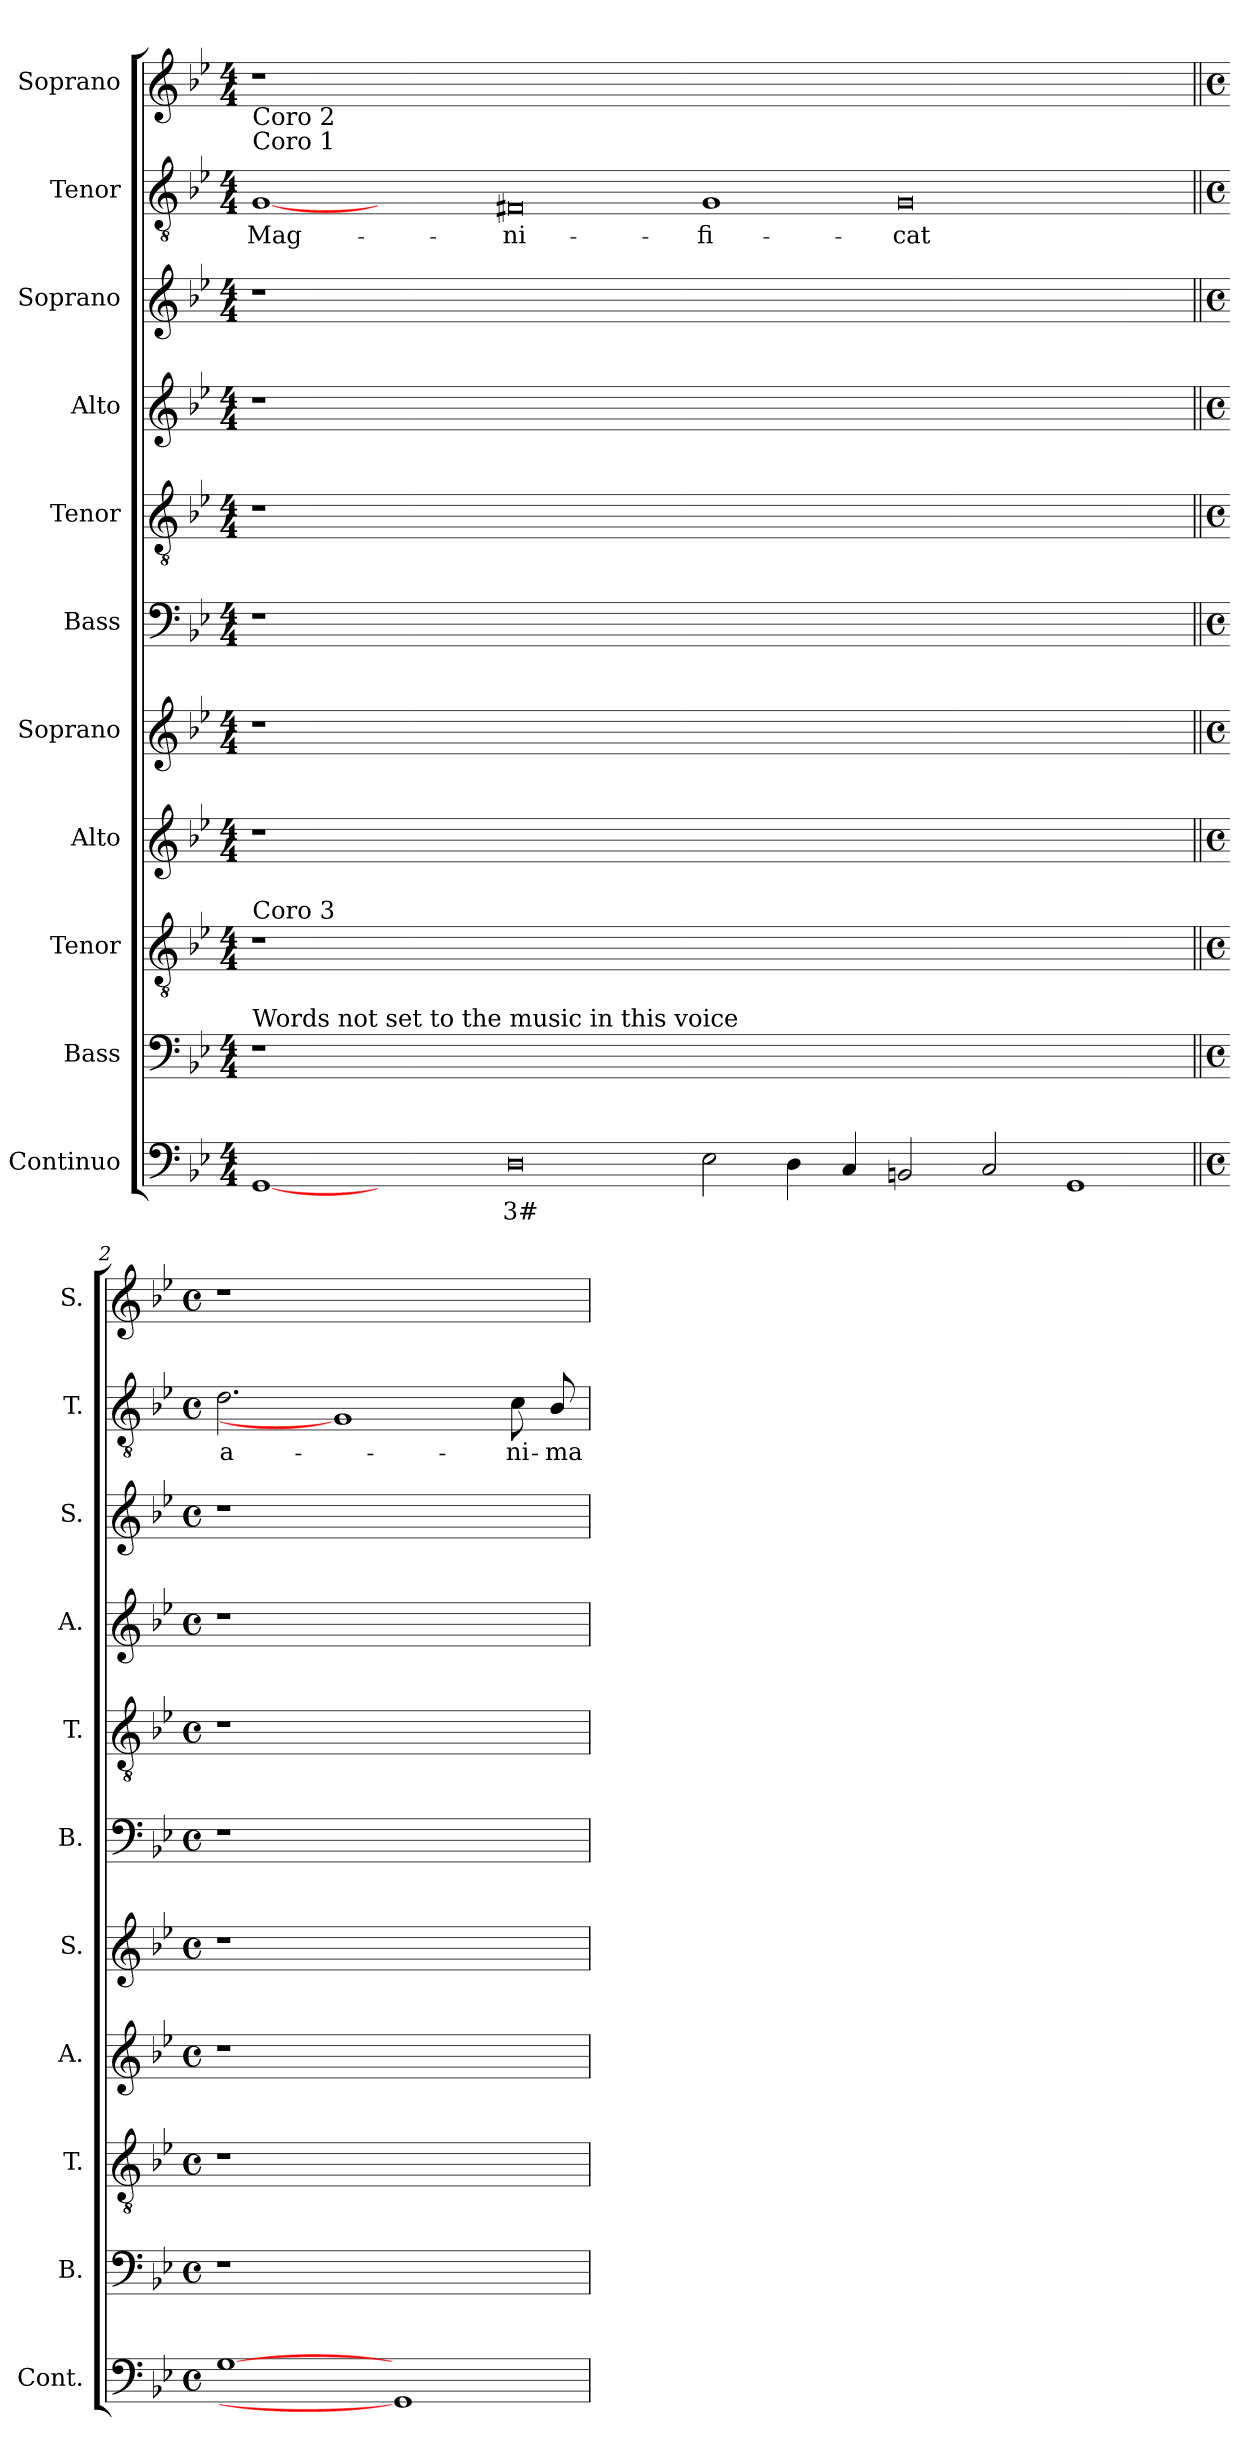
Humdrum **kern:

**kern	**text	**kern	**kern	**kern	**kern	**kern	**kern	**kern	**kern	**kern	**text	**kern
*part11	*part11	*part10	*part9	*part8	*part7	*part6	*part5	*part4	*part3	*part2	*part2	*part1
*staff11	*staff11	*staff10	*staff9	*staff8	*staff7	*staff6	*staff5	*staff4	*staff3	*staff2	*staff2	*staff1
*I"Continuo	*	*I"Bass	*I"Tenor	*I"Alto	*I"Soprano	*I"Bass	*I"Tenor	*I"Alto	*I"Soprano	*I"Tenor	*	*I"Soprano
*I'Cont.	*	*I'B.	*I'T.	*I'A.	*I'S.	*I'B.	*I'T.	*I'A.	*I'S.	*I'T.	*	*I'S.
!!LO:PB:g=z
*clefF4	*	*clefF4	*clefGv2	*clefG2	*clefG2	*clefF4	*clefGv2	*clefG2	*clefG2	*clefGv2	*	*clefG2
*	*	*	*ITrd7c12	*	*	*	*ITrd7c12	*	*	*ITrd7c12	*	*
*k[b-e-]	*	*k[b-e-]	*k[b-e-]	*k[b-e-]	*k[b-e-]	*k[b-e-]	*k[b-e-]	*k[b-e-]	*k[b-e-]	*k[b-e-]	*	*k[b-e-]
*B-:	*	*B-:	*B-:	*B-:	*B-:	*B-:	*B-:	*B-:	*B-:	*B-:	*	*B-:
*M4/4	*	*M4/4	*M4/4	*M4/4	*M4/4	*M4/4	*M4/4	*M4/4	*M4/4	*M4/4	*	*M4/4
=1	=1	=1	=1	=1	=1	=1	=1	=1	=1	=1	=1	=1
!	!	!LO:N:vis=1	!LO:N:vis=1	!LO:N:vis=1	!LO:N:vis=1	!LO:N:vis=1	!LO:N:vis=1	!LO:N:vis=1	!LO:N:vis=1	!	!	!
!	!	!	!	!	!	!	!	!	!	!	!	!LO:TX:b:t=Coro 2
!	!	!	!	!	!	!	!	!	!	!	!	!LO:TX:b:t=Coro 1
!	!	!	!LO:TX:a:t=Coro 3	!	!	!	!	!	!	!	!	!
!	!	!LO:TX:a:t=Words not set to the music in this voice	!	!	!	!	!	!	!	!	!	!
!	!	!	!	!	!	!	!	!	!	!	!LO:LY:b:color=#000000	!LO:N:vis=1
[1GGi	.	1r	1r	1r	1r	1r	1r	1r	1r	[1GGi	Mag-	1r
1ryy	.	00.ryy	00.ryy	00.ryy	00.ryy	00.ryy	00.ryy	00.ryy	00.ryy	1ryy	.	00.ryy
!	!LO:LY:b:color=#000000	!	!	!	!	!	!	!	!	!	!	!
!	!	!	!	!	!	!	!	!	!	!	!LO:LY:b:color=#000000	!
0Di	3#	.	.	.	.	.	.	.	.	0FF#Xi	-ni-	.
!	!	!	!	!	!	!	!	!	!	!	!LO:LY:b:color=#000000	!
2E-i\	.	.	.	.	.	.	.	.	.	1GGi	-fi-	.
4Di\	.	.	.	.	.	.	.	.	.	.	.	.
4Ci/	.	.	.	.	.	.	.	.	.	.	.	.
!	!	!	!	!	!	!	!	!	!	!	!LO:LY:b:color=#000000	!
2BBni/	.	.	.	.	.	.	.	.	.	0GGi	-cat	.
2Ci/	.	.	.	.	.	.	.	.	.	.	.	.
1GGi	.	.	.	.	.	.	.	.	.	.	.	.
=2||	=2||	=2||	=2||	=2||	=2||	=2||	=2||	=2||	=2||	=2||	=2||	=2||
*M4/4	*	*M4/4	*M4/4	*M4/4	*M4/4	*M4/4	*M4/4	*M4/4	*M4/4	*M4/4	*	*M4/4
*met(c)	*	*met(c)	*met(c)	*met(c)	*met(c)	*met(c)	*met(c)	*met(c)	*met(c)	*met(c)	*	*met(c)
!	!	!	!	!	!	!	!	!	!	!	!LO:LY:b:color=#000000	!
[>1Gi	.	1r	1r	1r	1r	1r	1r	1r	1r	2.Di\	a-	1r
.	.	.	.	.	.	.	.	.	.	1GGi]	.	.
1GGi]	.	1ryy	1ryy	1ryy	1ryy	1ryy	1ryy	1ryy	1ryy	.	.	1ryy
!	!	!	!	!	!	!	!	!	!	!	!LO:LY:b:color=#000000	!
.	.	.	.	.	.	.	.	.	.	8Ci\	-ni-	.
!	!	!	!	!	!	!	!	!	!	!	!LO:LY:b:color=#000000	!
.	.	.	.	.	.	.	.	.	.	8BB-i/	-ma	.
=	=	=	=	=	=	=	=	=	=	=	=	=
*-	*-	*-	*-	*-	*-	*-	*-	*-	*-	*-	*-	*-
